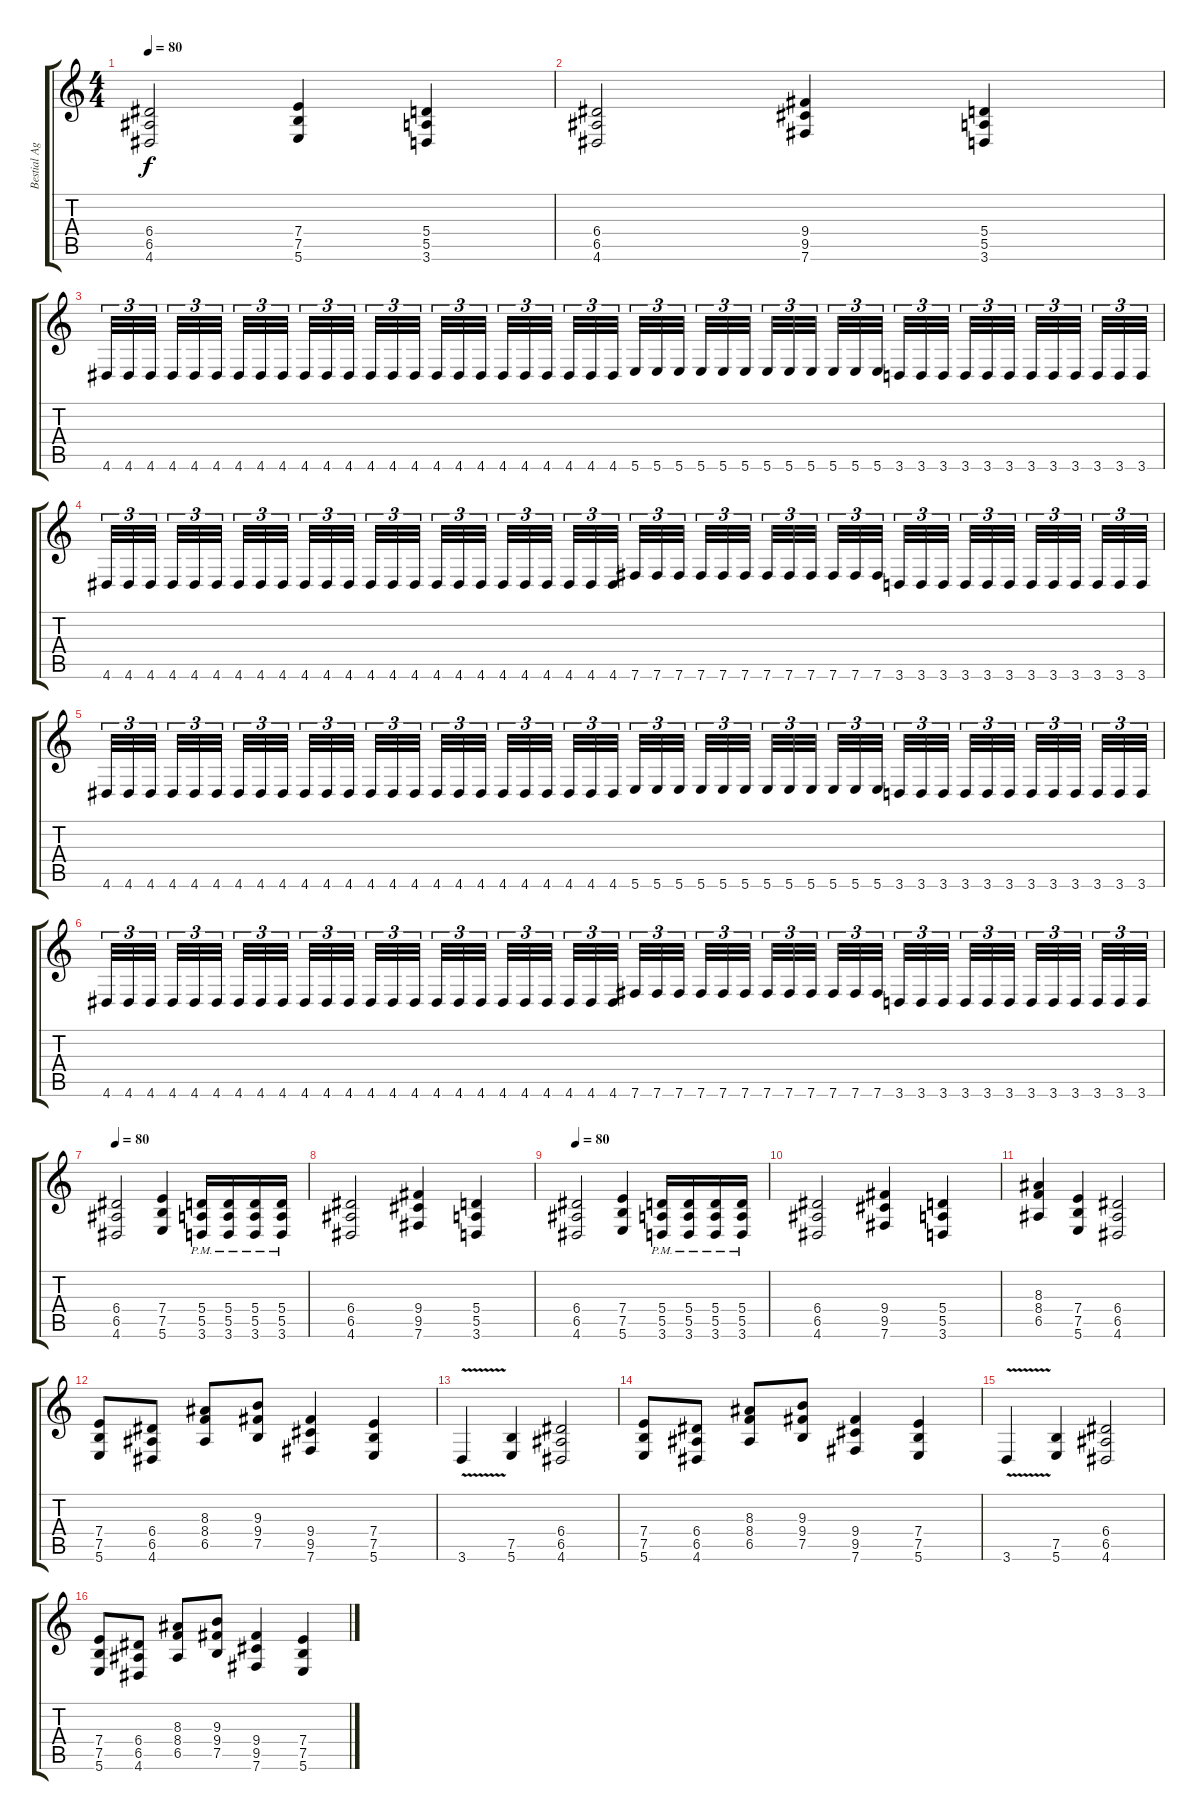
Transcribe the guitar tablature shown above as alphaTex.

\track ("Bestial Aggressor of Morbid Invocations" "Bestial Ag") {instrument distortionguitar}
\staff {score tabs}
\tuning (B3 Gb3 D3 A2 E2 B1) {hide}
\ts (4 4)
\tempo 80
\clef g2
\ks c
(6.4 6.5 4.6).2{dy f} (7.4 7.5 5.6).4 (5.4 5.5 3.6).4 |
(6.4 6.5 4.6).2 (9.4 9.5 7.6).4 (5.4 5.5 3.6).4 |
4.6.32{tu (3 2)} 4.6.32{tu (3 2)} 4.6.32{tu (3 2) beam splitsecondary} 4.6.32{tu (3 2)} 4.6.32{tu (3 2)} 4.6.32{tu (3 2) beam splitsecondary} 4.6.32{tu (3 2)} 4.6.32{tu (3 2)} 4.6.32{tu (3 2) beam splitsecondary} 4.6.32{tu (3 2)} 4.6.32{tu (3 2)} 4.6.32{tu (3 2)} 4.6.32{tu (3 2)} 4.6.32{tu (3 2)} 4.6.32{tu (3 2) beam splitsecondary} 4.6.32{tu (3 2)} 4.6.32{tu (3 2)} 4.6.32{tu (3 2) beam splitsecondary} 4.6.32{tu (3 2)} 4.6.32{tu (3 2)} 4.6.32{tu (3 2) beam splitsecondary} 4.6.32{tu (3 2)} 4.6.32{tu (3 2)} 4.6.32{tu (3 2)} 5.6.32{tu (3 2)} 5.6.32{tu (3 2)} 5.6.32{tu (3 2) beam splitsecondary} 5.6.32{tu (3 2)} 5.6.32{tu (3 2)} 5.6.32{tu (3 2) beam splitsecondary} 5.6.32{tu (3 2)} 5.6.32{tu (3 2)} 5.6.32{tu (3 2) beam splitsecondary} 5.6.32{tu (3 2)} 5.6.32{tu (3 2)} 5.6.32{tu (3 2)} 3.6.32{tu (3 2)} 3.6.32{tu (3 2)} 3.6.32{tu (3 2) beam splitsecondary} 3.6.32{tu (3 2)} 3.6.32{tu (3 2)} 3.6.32{tu (3 2) beam splitsecondary} 3.6.32{tu (3 2)} 3.6.32{tu (3 2)} 3.6.32{tu (3 2) beam splitsecondary} 3.6.32{tu (3 2)} 3.6.32{tu (3 2)} 3.6.32{tu (3 2)} |
4.6.32{tu (3 2)} 4.6.32{tu (3 2)} 4.6.32{tu (3 2) beam splitsecondary} 4.6.32{tu (3 2)} 4.6.32{tu (3 2)} 4.6.32{tu (3 2) beam splitsecondary} 4.6.32{tu (3 2)} 4.6.32{tu (3 2)} 4.6.32{tu (3 2) beam splitsecondary} 4.6.32{tu (3 2)} 4.6.32{tu (3 2)} 4.6.32{tu (3 2)} 4.6.32{tu (3 2)} 4.6.32{tu (3 2)} 4.6.32{tu (3 2) beam splitsecondary} 4.6.32{tu (3 2)} 4.6.32{tu (3 2)} 4.6.32{tu (3 2) beam splitsecondary} 4.6.32{tu (3 2)} 4.6.32{tu (3 2)} 4.6.32{tu (3 2) beam splitsecondary} 4.6.32{tu (3 2)} 4.6.32{tu (3 2)} 4.6.32{tu (3 2)} 7.6.32{tu (3 2)} 7.6.32{tu (3 2)} 7.6.32{tu (3 2) beam splitsecondary} 7.6.32{tu (3 2)} 7.6.32{tu (3 2)} 7.6.32{tu (3 2) beam splitsecondary} 7.6.32{tu (3 2)} 7.6.32{tu (3 2)} 7.6.32{tu (3 2) beam splitsecondary} 7.6.32{tu (3 2)} 7.6.32{tu (3 2)} 7.6.32{tu (3 2)} 3.6.32{tu (3 2)} 3.6.32{tu (3 2)} 3.6.32{tu (3 2) beam splitsecondary} 3.6.32{tu (3 2)} 3.6.32{tu (3 2)} 3.6.32{tu (3 2) beam splitsecondary} 3.6.32{tu (3 2)} 3.6.32{tu (3 2)} 3.6.32{tu (3 2) beam splitsecondary} 3.6.32{tu (3 2)} 3.6.32{tu (3 2)} 3.6.32{tu (3 2)} |
4.6.32{tu (3 2)} 4.6.32{tu (3 2)} 4.6.32{tu (3 2) beam splitsecondary} 4.6.32{tu (3 2)} 4.6.32{tu (3 2)} 4.6.32{tu (3 2) beam splitsecondary} 4.6.32{tu (3 2)} 4.6.32{tu (3 2)} 4.6.32{tu (3 2) beam splitsecondary} 4.6.32{tu (3 2)} 4.6.32{tu (3 2)} 4.6.32{tu (3 2)} 4.6.32{tu (3 2)} 4.6.32{tu (3 2)} 4.6.32{tu (3 2) beam splitsecondary} 4.6.32{tu (3 2)} 4.6.32{tu (3 2)} 4.6.32{tu (3 2) beam splitsecondary} 4.6.32{tu (3 2)} 4.6.32{tu (3 2)} 4.6.32{tu (3 2) beam splitsecondary} 4.6.32{tu (3 2)} 4.6.32{tu (3 2)} 4.6.32{tu (3 2)} 5.6.32{tu (3 2)} 5.6.32{tu (3 2)} 5.6.32{tu (3 2) beam splitsecondary} 5.6.32{tu (3 2)} 5.6.32{tu (3 2)} 5.6.32{tu (3 2) beam splitsecondary} 5.6.32{tu (3 2)} 5.6.32{tu (3 2)} 5.6.32{tu (3 2) beam splitsecondary} 5.6.32{tu (3 2)} 5.6.32{tu (3 2)} 5.6.32{tu (3 2)} 3.6.32{tu (3 2)} 3.6.32{tu (3 2)} 3.6.32{tu (3 2) beam splitsecondary} 3.6.32{tu (3 2)} 3.6.32{tu (3 2)} 3.6.32{tu (3 2) beam splitsecondary} 3.6.32{tu (3 2)} 3.6.32{tu (3 2)} 3.6.32{tu (3 2) beam splitsecondary} 3.6.32{tu (3 2)} 3.6.32{tu (3 2)} 3.6.32{tu (3 2)} |
4.6.32{tu (3 2)} 4.6.32{tu (3 2)} 4.6.32{tu (3 2) beam splitsecondary} 4.6.32{tu (3 2)} 4.6.32{tu (3 2)} 4.6.32{tu (3 2) beam splitsecondary} 4.6.32{tu (3 2)} 4.6.32{tu (3 2)} 4.6.32{tu (3 2) beam splitsecondary} 4.6.32{tu (3 2)} 4.6.32{tu (3 2)} 4.6.32{tu (3 2)} 4.6.32{tu (3 2)} 4.6.32{tu (3 2)} 4.6.32{tu (3 2) beam splitsecondary} 4.6.32{tu (3 2)} 4.6.32{tu (3 2)} 4.6.32{tu (3 2) beam splitsecondary} 4.6.32{tu (3 2)} 4.6.32{tu (3 2)} 4.6.32{tu (3 2) beam splitsecondary} 4.6.32{tu (3 2)} 4.6.32{tu (3 2)} 4.6.32{tu (3 2)} 7.6.32{tu (3 2)} 7.6.32{tu (3 2)} 7.6.32{tu (3 2) beam splitsecondary} 7.6.32{tu (3 2)} 7.6.32{tu (3 2)} 7.6.32{tu (3 2) beam splitsecondary} 7.6.32{tu (3 2)} 7.6.32{tu (3 2)} 7.6.32{tu (3 2) beam splitsecondary} 7.6.32{tu (3 2)} 7.6.32{tu (3 2)} 7.6.32{tu (3 2)} 3.6.32{tu (3 2)} 3.6.32{tu (3 2)} 3.6.32{tu (3 2) beam splitsecondary} 3.6.32{tu (3 2)} 3.6.32{tu (3 2)} 3.6.32{tu (3 2) beam splitsecondary} 3.6.32{tu (3 2)} 3.6.32{tu (3 2)} 3.6.32{tu (3 2) beam splitsecondary} 3.6.32{tu (3 2)} 3.6.32{tu (3 2)} 3.6.32{tu (3 2)} |
\tempo 80
(6.4 6.5 4.6).2 (7.4 7.5 5.6).4 (5.4{pm} 5.5{pm} 3.6{pm}).16 (5.4{pm} 5.5{pm} 3.6{pm}).16 (5.4{pm} 5.5{pm} 3.6{pm}).16 (5.4{pm} 5.5{pm} 3.6{pm}).16 |
(6.4 6.5 4.6).2 (9.4 9.5 7.6).4 (5.4 5.5 3.6).4 |
\tempo 80
(6.4 6.5 4.6).2 (7.4 7.5 5.6).4 (5.4{pm} 5.5{pm} 3.6{pm}).16 (5.4{pm} 5.5{pm} 3.6{pm}).16 (5.4{pm} 5.5{pm} 3.6{pm}).16 (5.4{pm} 5.5{pm} 3.6{pm}).16 |
(6.4 6.5 4.6).2 (9.4 9.5 7.6).4 (5.4 5.5 3.6).4 |
(8.3 8.4 6.5).4 (7.4 7.5 5.6).4 (6.4 6.5 4.6).2 |
(7.4 7.5 5.6).8 (6.4 6.5 4.6).8 (8.3 8.4 6.5).8 (9.3 9.4 7.5).8 (9.4 9.5 7.6).4 (7.4 7.5 5.6).4 |
3.6{v}.4 (7.5 5.6).4 (6.4 6.5 4.6).2 |
(7.4 7.5 5.6).8 (6.4 6.5 4.6).8 (8.3 8.4 6.5).8 (9.3 9.4 7.5).8 (9.4 9.5 7.6).4 (7.4 7.5 5.6).4 |
3.6{v}.4 (7.5 5.6).4 (6.4 6.5 4.6).2 |
(7.4 7.5 5.6).8 (6.4 6.5 4.6).8 (8.3 8.4 6.5).8 (9.3 9.4 7.5).8 (9.4 9.5 7.6).4 (7.4 7.5 5.6).4
